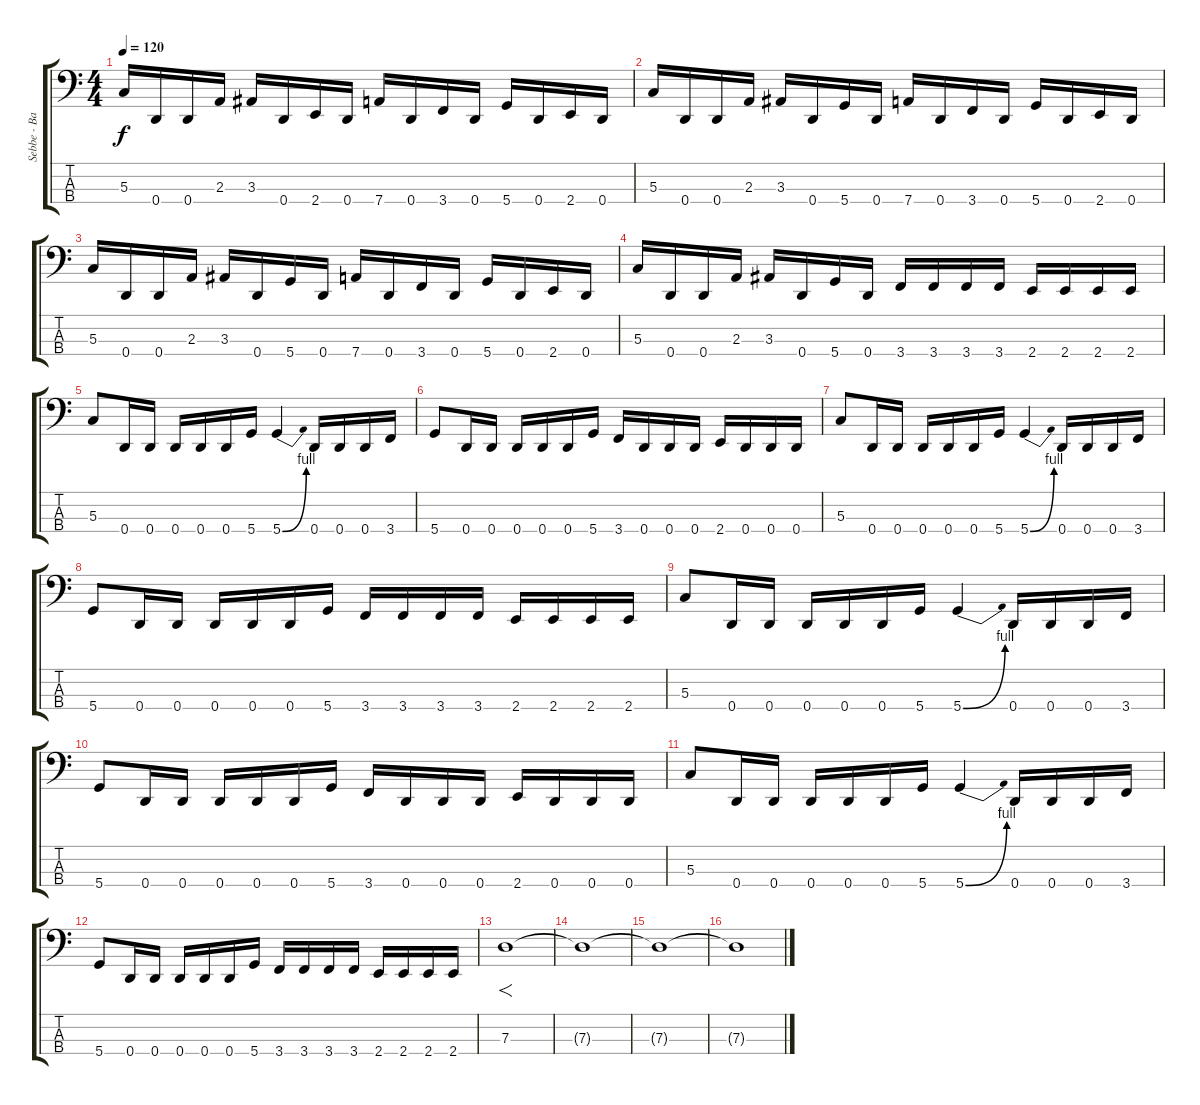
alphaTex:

\track ("Sebbe - Bass" "Sebbe - Ba") {instrument electricbasspick}
\staff {score tabs}
\tuning (F2 C2 G1 D1) {hide}
\ts (4 4)
\tempo 120
\clef f4
\ks c
5.3.16{dy f} 0.4.16 0.4.16 2.3.16 3.3.16 0.4.16 2.4.16 0.4.16 7.4.16 0.4.16 3.4.16 0.4.16 5.4.16 0.4.16 2.4.16 0.4.16 |
5.3.16 0.4.16 0.4.16 2.3.16 3.3.16 0.4.16 5.4.16 0.4.16 7.4.16 0.4.16 3.4.16 0.4.16 5.4.16 0.4.16 2.4.16 0.4.16 |
5.3.16 0.4.16 0.4.16 2.3.16 3.3.16 0.4.16 5.4.16 0.4.16 7.4.16 0.4.16 3.4.16 0.4.16 5.4.16 0.4.16 2.4.16 0.4.16 |
5.3.16 0.4.16 0.4.16 2.3.16 3.3.16 0.4.16 5.4.16 0.4.16 3.4.16 3.4.16 3.4.16 3.4.16 2.4.16 2.4.16 2.4.16 2.4.16 |
5.3.8 0.4.16 0.4.16 0.4.16 0.4.16 0.4.16 5.4.16 5.4{be (bend 0 0 60 4)}.4 0.4.16 0.4.16 0.4.16 3.4.16 |
5.4.8 0.4.16 0.4.16 0.4.16 0.4.16 0.4.16 5.4.16 3.4.16 0.4.16 0.4.16 0.4.16 2.4.16 0.4.16 0.4.16 0.4.16 |
5.3.8 0.4.16 0.4.16 0.4.16 0.4.16 0.4.16 5.4.16 5.4{be (bend 0 0 60 4)}.4 0.4.16 0.4.16 0.4.16 3.4.16 |
5.4.8 0.4.16 0.4.16 0.4.16 0.4.16 0.4.16 5.4.16 3.4.16 3.4.16 3.4.16 3.4.16 2.4.16 2.4.16 2.4.16 2.4.16 |
5.3.8 0.4.16 0.4.16 0.4.16 0.4.16 0.4.16 5.4.16 5.4{be (bend 0 0 60 4)}.4 0.4.16 0.4.16 0.4.16 3.4.16 |
5.4.8 0.4.16 0.4.16 0.4.16 0.4.16 0.4.16 5.4.16 3.4.16 0.4.16 0.4.16 0.4.16 2.4.16 0.4.16 0.4.16 0.4.16 |
5.3.8 0.4.16 0.4.16 0.4.16 0.4.16 0.4.16 5.4.16 5.4{be (bend 0 0 60 4)}.4 0.4.16 0.4.16 0.4.16 3.4.16 |
5.4.8 0.4.16 0.4.16 0.4.16 0.4.16 0.4.16 5.4.16 3.4.16 3.4.16 3.4.16 3.4.16 2.4.16 2.4.16 2.4.16 2.4.16 |
7.3.1{f} |
7.3{t}.1 |
7.3{t}.1 |
7.3{t}.1
